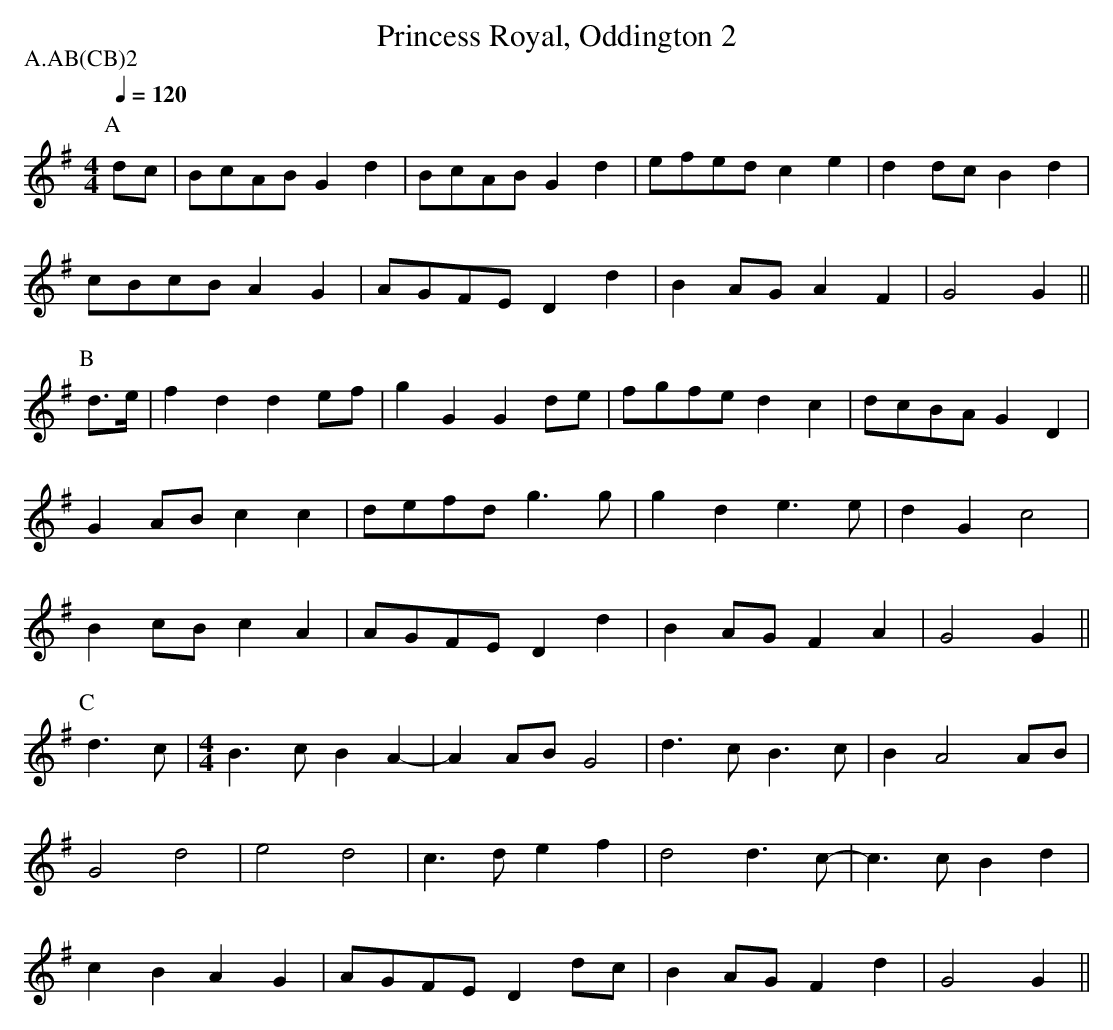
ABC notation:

X:1
T:Princess Royal, Oddington 2
M:4/4
L:1/8
Q:1/4=120
P:A.AB(CB)2
K:G
P:A
dc|BcAB G2d2 |BcAB G2d2|efed c2e2|d2dc B2d2|
cBcB A2G2 |AGFE D2d2|B2AG A2F2|G4   G2 ||
P:B
d>e|f2d2 d2ef |g2G2 G2de|fgfe d2c2|dcBA G2D2|
G2AB c2c2 |defd g3g |g2d2 e3e |d2G2 c4  |
B2cB c2A2 |AGFE D2d2|B2AG F2A2|G4   G2 ||
P:C
M:2/4 L:1/8
d3c|\
M:4/4
B3c  B2A2-|A2AB G4  |d3c  B3c |B2A4   AB|
G4   d4   |e4   d4  |c3d  e2f2|d4   d3c-|c3c  B2d2 |
c2B2 A2G2 |AGFE D2dc|B2AG F2d2|G4   G2 ||
